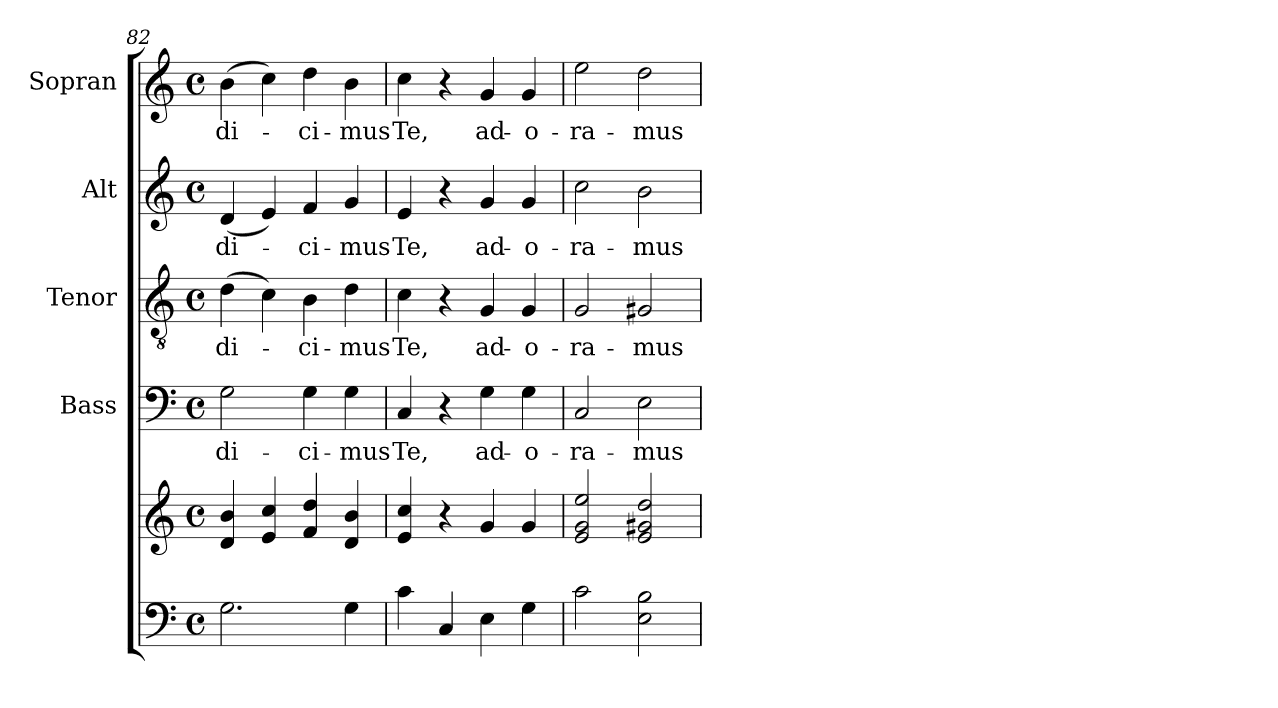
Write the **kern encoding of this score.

**kern	**kern	**kern	**text	**kern	**text	**kern	**text	**kern	**text
*part5	*part5	*part4	*part4	*part3	*part3	*part2	*part2	*part1	*part1
*staff6	*staff5	*staff4	*staff4	*staff3	*staff3	*staff2	*staff2	*staff1	*staff1
*	*	*I"Bass	*	*I"Tenor	*	*I"Alt	*	*I"Sopran	*
*	*	*I'B.	*	*I'T.	*	*I'A.	*	*I'S.	*
!!LO:LB:g=z
*clefF4	*clefG2	*clefF4	*	*clefGv2	*	*clefG2	*	*clefG2	*
*k[]	*k[]	*k[]	*	*k[]	*	*k[]	*	*k[]	*
*C:	*C:	*C:	*	*C:	*	*C:	*	*C:	*
*M4/4	*M4/4	*M4/4	*	*M4/4	*	*M4/4	*	*M4/4	*
*met(c)	*met(c)	*met(c)	*	*met(c)	*	*met(c)	*	*met(c)	*
=82	=82	=82	=82	=82	=82	=82	=82	=82	=82
!	!	!	!LO:LY:b	!	!LO:LY:b	!	!LO:LY:b	!	!LO:LY:b
2.G\	4d/ 4b/	2G\	-di-	(>4d\	-di-	(<4d/	-di-	(>4b\	-di-
.	4e/ 4cc/	.	.	4c\)	.	4e/)	.	4cc\)	.
!	!	!	!LO:LY:b	!	!LO:LY:b	!	!LO:LY:b	!	!LO:LY:b
.	4f/ 4dd/	4G\	-ci-	4B\	-ci-	4f/	-ci-	4dd\	-ci-
!	!	!	!LO:LY:b	!	!LO:LY:b	!	!LO:LY:b	!	!LO:LY:b
4G\	4d/ 4b/	4G\	-mus	4d\	-mus	4g/	-mus	4b\	-mus
=83	=83	=83	=83	=83	=83	=83	=83	=83	=83
!	!	!	!LO:LY:b	!	!LO:LY:b	!	!LO:LY:b	!	!LO:LY:b
4c\	4e/ 4cc/	4C/	Te,	4c\	Te,	4e/	Te,	4cc\	Te,
4C/	4r	4r	.	4r	.	4r	.	4r	.
!	!	!	!LO:LY:b	!	!LO:LY:b	!	!LO:LY:b	!	!LO:LY:b
4E\	4g/	4G\	ad-	4G/	ad-	4g/	ad-	4g/	ad-
!	!	!	!LO:LY:b	!	!LO:LY:b	!	!LO:LY:b	!	!LO:LY:b
4G\	4g/	4G\	-o-	4G/	-o-	4g/	-o-	4g/	-o-
=84	=84	=84	=84	=84	=84	=84	=84	=84	=84
!	!	!	!LO:LY:b	!	!LO:LY:b	!	!LO:LY:b	!	!LO:LY:b
2c\	2e/ 2g/ 2ee/	2C/	-ra-	2G/	-ra-	2cc\	-ra-	2ee\	-ra-
!	!	!	!LO:LY:b	!	!LO:LY:b	!	!LO:LY:b	!	!LO:LY:b
2E\ 2B\	2e/ 2g#X/ 2dd/	2E\	-mus	2G#X/	-mus	2b\	-mus	2dd\	-mus
=	=	=	=	=	=	=	=	=	=
*-	*-	*-	*-	*-	*-	*-	*-	*-	*-
